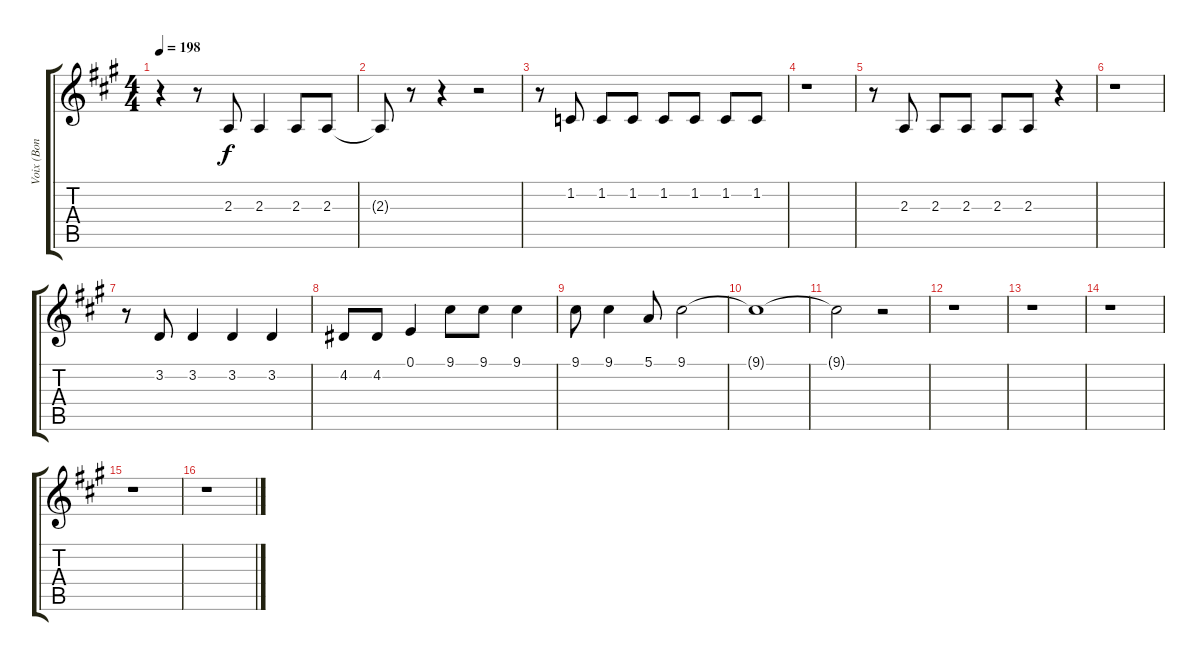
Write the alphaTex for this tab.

\track ("Voix (Bon Scott)" "Voix (Bon ") {instrument bassoon}
\staff {score tabs}
\tuning (E4 B3 G3 D3 A2 E2) {hide}
\ts (4 4)
\tempo 198
\clef g2
\ks a
r.4{dy f} r.8 2.3.8 2.3.4 2.3.8 2.3.8 |
2.3{t}.8 r.8 r.4 r.2 |
r.8 1.2.8 1.2.8 1.2.8 1.2.8 1.2.8 1.2.8 1.2.8 |
r.1 |
r.8 2.3.8 2.3.8 2.3.8 2.3.8 2.3.8 r.4 |
r.1 |
r.8 3.2.8 3.2.4 3.2.4 3.2.4 |
4.2.8 4.2.8 0.1.4 9.1.8 9.1.8 9.1.4 |
9.1.8 9.1.4 5.1.8 9.1.2 |
9.1{t}.1 |
9.1{t}.2 r.2 |
r.1 |
r.1 |
r.1 |
r.1 |
r.1
